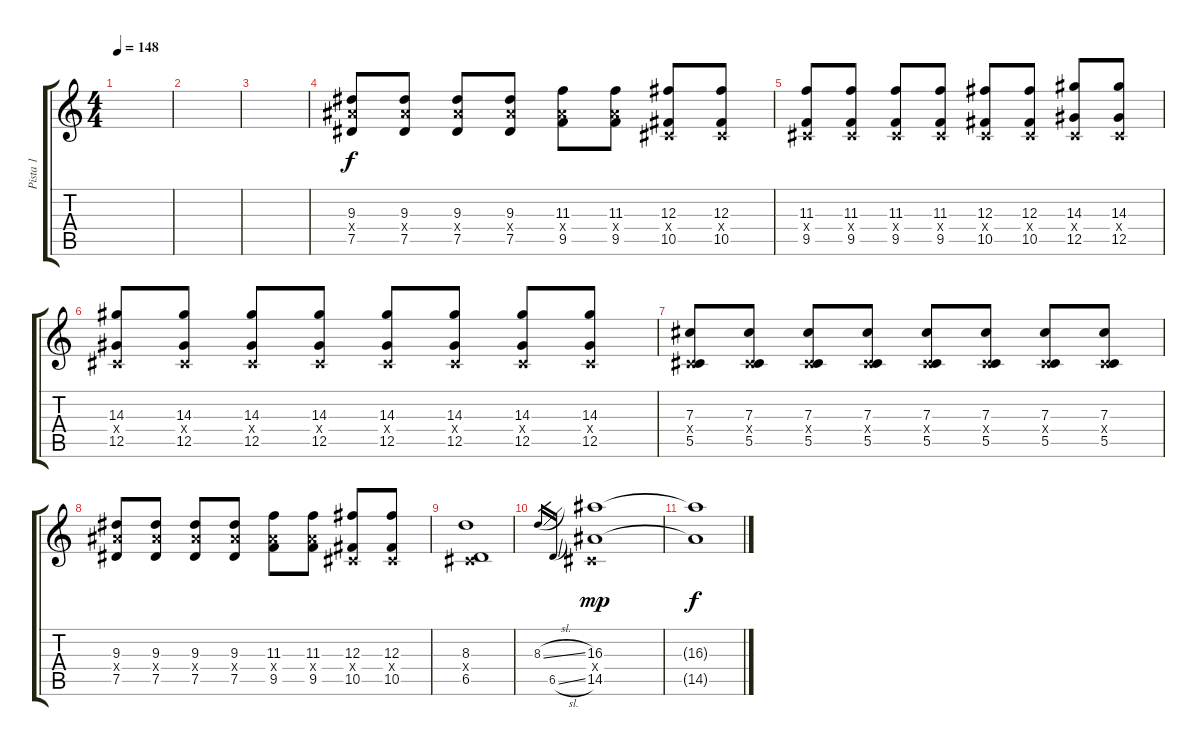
\track ("Pista 1" "Pista 1") {instrument acousticguitarnylon}
\staff {score tabs}
\tuning (Eb4 Bb3 Gb3 Db3 Ab2 Db2) {hide}
\ts (4 4)
\tempo 148
\clef g2
\ks c
|
|
|
(9.3 9.4{x} 7.5).8{volume 12 balance 2 instrument distortionguitar} (9.3 9.4{x} 7.5).8 (9.3 9.4{x} 7.5).8 (9.3 9.4{x} 7.5).8 (11.3 9.4{x} 9.5).8 (11.3 9.4{x} 9.5).8 (12.3 0.4{x} 10.5).8 (12.3 0.4{x} 10.5).8 |
(11.3 0.4{x} 9.5).8 (11.3 0.4{x} 9.5).8 (11.3 0.4{x} 9.5).8 (11.3 0.4{x} 9.5).8 (12.3 0.4{x} 10.5).8 (12.3 0.4{x} 10.5).8 (14.3 0.4{x} 12.5).8 (14.3 0.4{x} 12.5).8 |
(14.3 0.4{x} 12.5).8 (14.3 0.4{x} 12.5).8 (14.3 0.4{x} 12.5).8 (14.3 0.4{x} 12.5).8 (14.3 0.4{x} 12.5).8 (14.3 0.4{x} 12.5).8 (14.3 0.4{x} 12.5).8 (14.3 0.4{x} 12.5).8 |
(7.3 0.4{x} 5.5).8 (7.3 0.4{x} 5.5).8 (7.3 0.4{x} 5.5).8 (7.3 0.4{x} 5.5).8 (7.3 0.4{x} 5.5).8 (7.3 0.4{x} 5.5).8 (7.3 0.4{x} 5.5).8 (7.3 0.4{x} 5.5).8 |
(9.3 9.4{x} 7.5).8 (9.3 9.4{x} 7.5).8 (9.3 9.4{x} 7.5).8 (9.3 9.4{x} 7.5).8 (11.3 9.4{x} 9.5).8 (11.3 9.4{x} 9.5).8 (12.3 0.4{x} 10.5).8 (12.3 0.4{x} 10.5).8 |
(8.3 0.4{x} 6.5).1 |
8.3{sl}.16{gr} 6.5{sl}.16{gr} (16.3 0.4{x} 14.5).1{dy mp} |
(16.3{t} 14.5{t}).1{dy f}
